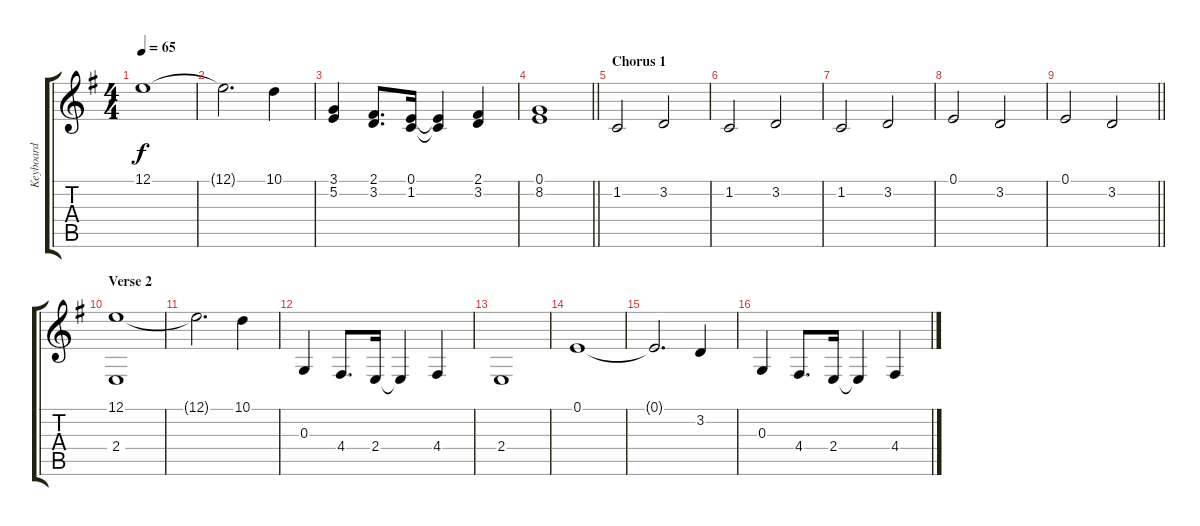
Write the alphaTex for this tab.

\track ("Keyboard" "Keyboard") {instrument synthstrings1}
\staff {score tabs}
\tuning (E4 B3 G3 D3 A2 E2) {hide}
\ts (4 4)
\tempo 65
\clef g2
\ks g
12.1.1{dy f} |
12.1{t}.2{d} 10.1.4 |
(3.1 5.2).4 (2.1 3.2).8{d} (0.1 1.2).16 (0.1{t} 1.2{t}).4 (2.1 3.2).4 |
\barLineRight lightlight
(0.1 8.2).1 |
\section ("" "Chorus 1")
1.2.2 3.2.2 |
1.2.2 3.2.2 |
1.2.2 3.2.2 |
0.1.2 3.2.2 |
\barLineRight lightlight
0.1.2 3.2.2 |
\section ("" "Verse 2")
(12.1 2.4).1 |
12.1{t}.2{d} 10.1.4 |
0.3.4 4.4.8{d} 2.4.16 2.4{t}.4 4.4.4 |
2.4.1 |
0.1.1 |
0.1{t}.2{d} 3.2.4 |
0.3.4 4.4.8{d} 2.4.16 2.4{t}.4 4.4.4
